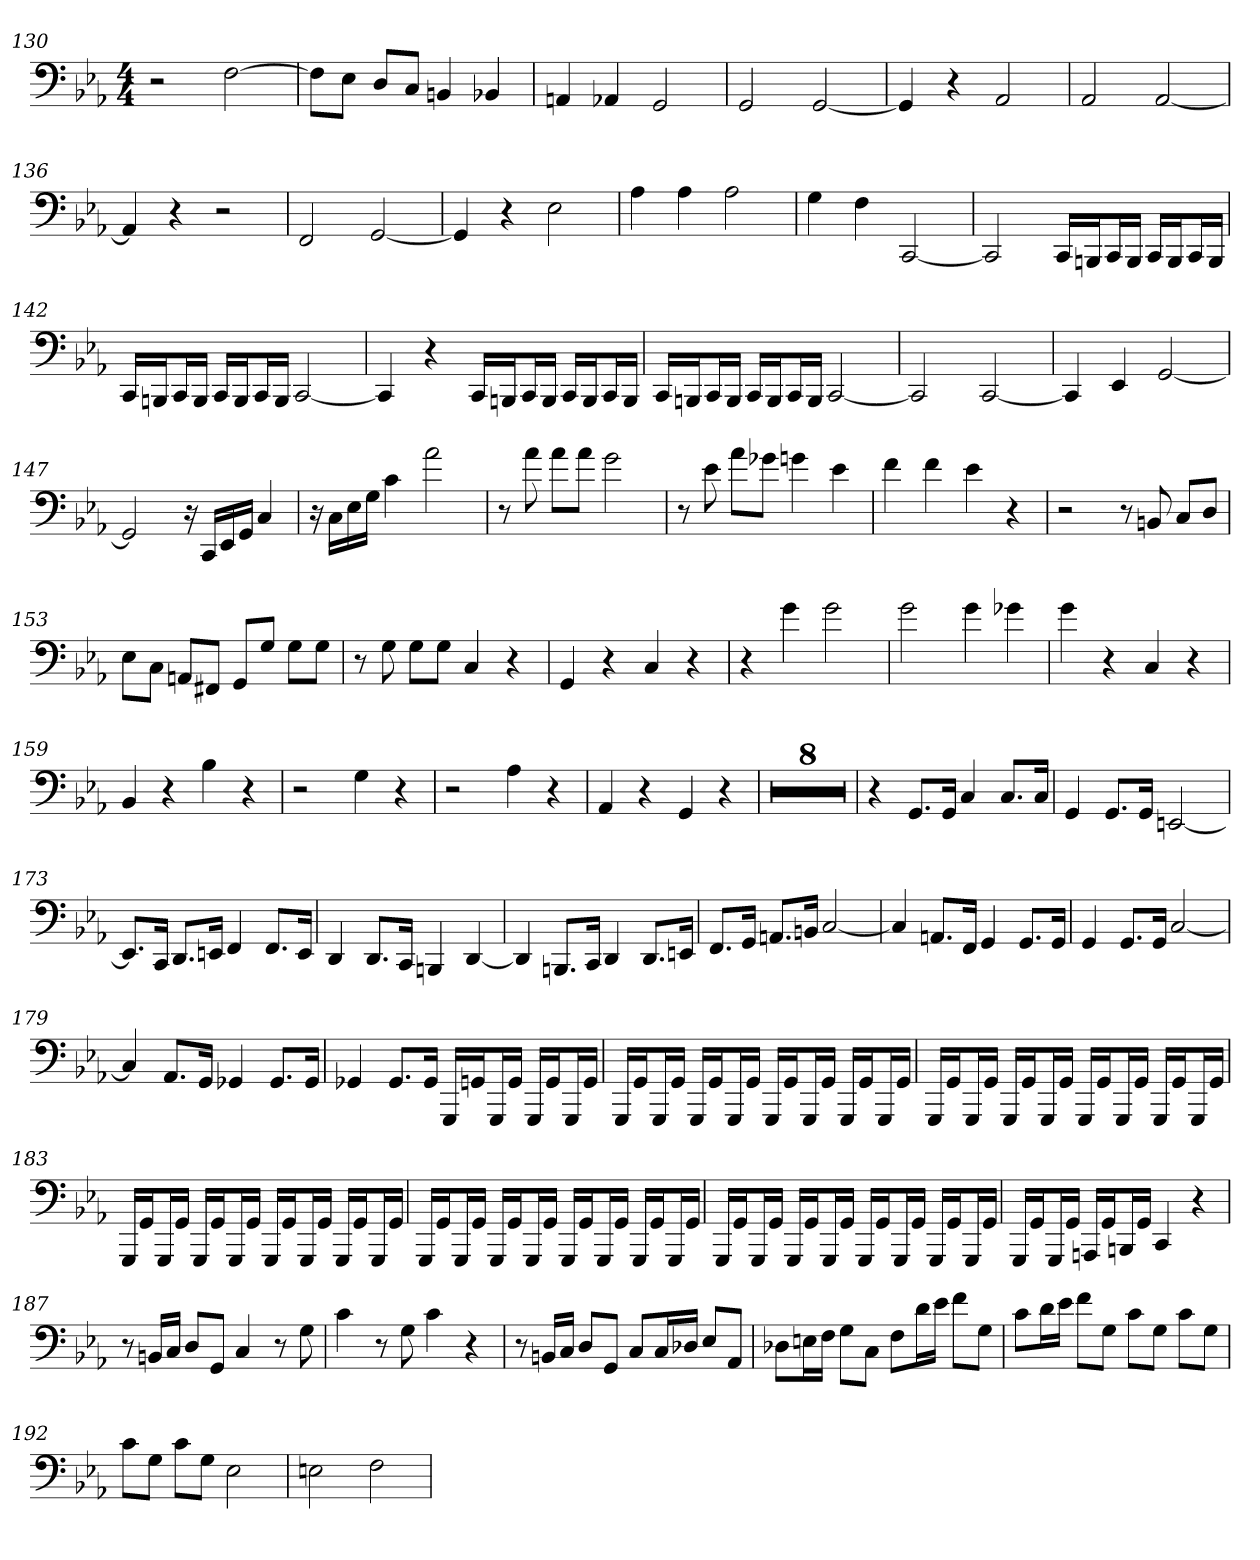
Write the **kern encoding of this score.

**kern
*part1
*staff1
*clefF4
*k[b-e-a-]
*E-:
*M4/4
=130
2r
[2F
=131
8F\L]
8E-\J
8D/L
8C/J
4BBn
4BB-X
=132
4AAn
4AA-X
2GG
=133
2GG
[2GG
=134
4GG]
4r
2AA-
=135
2AA-
[2AA-
=136
4AA-]
4r
2r
=137
2FF
[2GG
=138
4GG]
4r
2E-
=139
4A-
4A-
2A-
=140
4G
4F
[2CC
=141
2CC]
16CC/LL
16BBBn/J
16CC/L
16BBB/JJ
16CC/LL
16BBB/J
16CC/L
16BBB/JJ
=142
16CC/LL
16BBBn/J
16CC/L
16BBB/JJ
16CC/LL
16BBB/J
16CC/L
16BBB/JJ
[2CC
=143
4CC]
4r
16CC/LL
16BBBn/J
16CC/L
16BBB/JJ
16CC/LL
16BBB/J
16CC/L
16BBB/JJ
=144
16CC/LL
16BBBn/J
16CC/L
16BBB/JJ
16CC/LL
16BBB/J
16CC/L
16BBB/JJ
[2CC
=145
2CC]
[2CC
=146
4CC]
4EE-
[2GG
=147
2GG]
16r
16CC/LL
16EE-/
16GG/JJ
4C
=148
16r
16C\LL
16E-\
16G\JJ
4c
2a-
=149
8r
8a-
8a-\L
8a-\J
2g
=150
8r
8e-
8a-\L
8g-X\J
4gn
4e-
=151
4f
4f
4e-
4r
=152
2r
8r
8BBn
8C/L
8D/J
=153
8E-\L
8C\J
8AAn/L
8FF#X/J
8GG/L
8G/J
8G\L
8G\J
=154
8r
8G
8G\L
8G\J
4C
4r
=155
4GG
4r
4C
4r
=156
4r
4g
2g
=157
2g
4g
4g-X
=158
4g
4r
4C
4r
=159
4BB-
4r
4B-
4r
=160
2r
4G
4r
=161
2r
4A-
4r
=162
4AA-
4r
4GG
4r
=163
1r
=164
1r
=165
1r
=166
1r
=167
1r
=168
1r
=169
1r
=170
1r
=171
4r
8.GG/L
16GG/Jk
4C
8.C/L
16C/Jk
=172
4GG
8.GG/L
16GG/Jk
[2EEn
=173
8.EE/L]
16CC/Jk
8.DD/L
16EEn/Jk
4FF
8.FF/L
16EE/Jk
=174
4DD
8.DD/L
16CC/Jk
4BBBn
[4DD
=175
4DD]
8.BBBn/L
16CC/Jk
4DD
8.DD/L
16EEn/Jk
=176
8.FF/L
16GG/Jk
8.AAn/L
16BBn/Jk
[2C
=177
4C]
8.AAn/L
16FF/Jk
4GG
8.GG/L
16GG/Jk
=178
4GG
8.GG/L
16GG/Jk
[2C
=179
4C]
8.AA-/L
16GG/Jk
4GG-X
8.GG-/L
16GG-/Jk
=180
4GG-X
8.GG-/L
16GG-/Jk
16GGG/LL
16GGn/J
16GGG/L
16GG/JJ
16GGG/LL
16GG/J
16GGG/L
16GG/JJ
=181
16GGG/LL
16GG/J
16GGG/L
16GG/JJ
16GGG/LL
16GG/J
16GGG/L
16GG/JJ
16GGG/LL
16GG/J
16GGG/L
16GG/JJ
16GGG/LL
16GG/J
16GGG/L
16GG/JJ
=182
16GGG/LL
16GG/J
16GGG/L
16GG/JJ
16GGG/LL
16GG/J
16GGG/L
16GG/JJ
16GGG/LL
16GG/J
16GGG/L
16GG/JJ
16GGG/LL
16GG/J
16GGG/L
16GG/JJ
=183
16GGG/LL
16GG/J
16GGG/L
16GG/JJ
16GGG/LL
16GG/J
16GGG/L
16GG/JJ
16GGG/LL
16GG/J
16GGG/L
16GG/JJ
16GGG/LL
16GG/J
16GGG/L
16GG/JJ
=184
16GGG/LL
16GG/J
16GGG/L
16GG/JJ
16GGG/LL
16GG/J
16GGG/L
16GG/JJ
16GGG/LL
16GG/J
16GGG/L
16GG/JJ
16GGG/LL
16GG/J
16GGG/L
16GG/JJ
=185
16GGG/LL
16GG/J
16GGG/L
16GG/JJ
16GGG/LL
16GG/J
16GGG/L
16GG/JJ
16GGG/LL
16GG/J
16GGG/L
16GG/JJ
16GGG/LL
16GG/J
16GGG/L
16GG/JJ
=186
16GGG/LL
16GG/J
16GGG/L
16GG/JJ
16AAAn/LL
16GG/J
16BBBn/L
16GG/JJ
4CC
4r
=187
8r
16BBn/LL
16C/JJ
8D/L
8GG/J
4C
8r
8G
=188
4c
8r
8G
4c
4r
=189
8r
16BBn/LL
16C/JJ
8D/L
8GG/J
8C/L
16C/L
16D-X/JJ
8E-/L
8AA-/J
=190
8D-X\L
16En\L
16F\JJ
8G\L
8C\J
8F\L
16d\L
16e-\JJ
8f\L
8G\J
=191
8c\L
16d\L
16e-\JJ
8f\L
8G\J
8c\L
8G\J
8c\L
8G\J
=192
8c\L
8G\J
8c\L
8G\J
2E-
=193
2En
2F
=
*-
